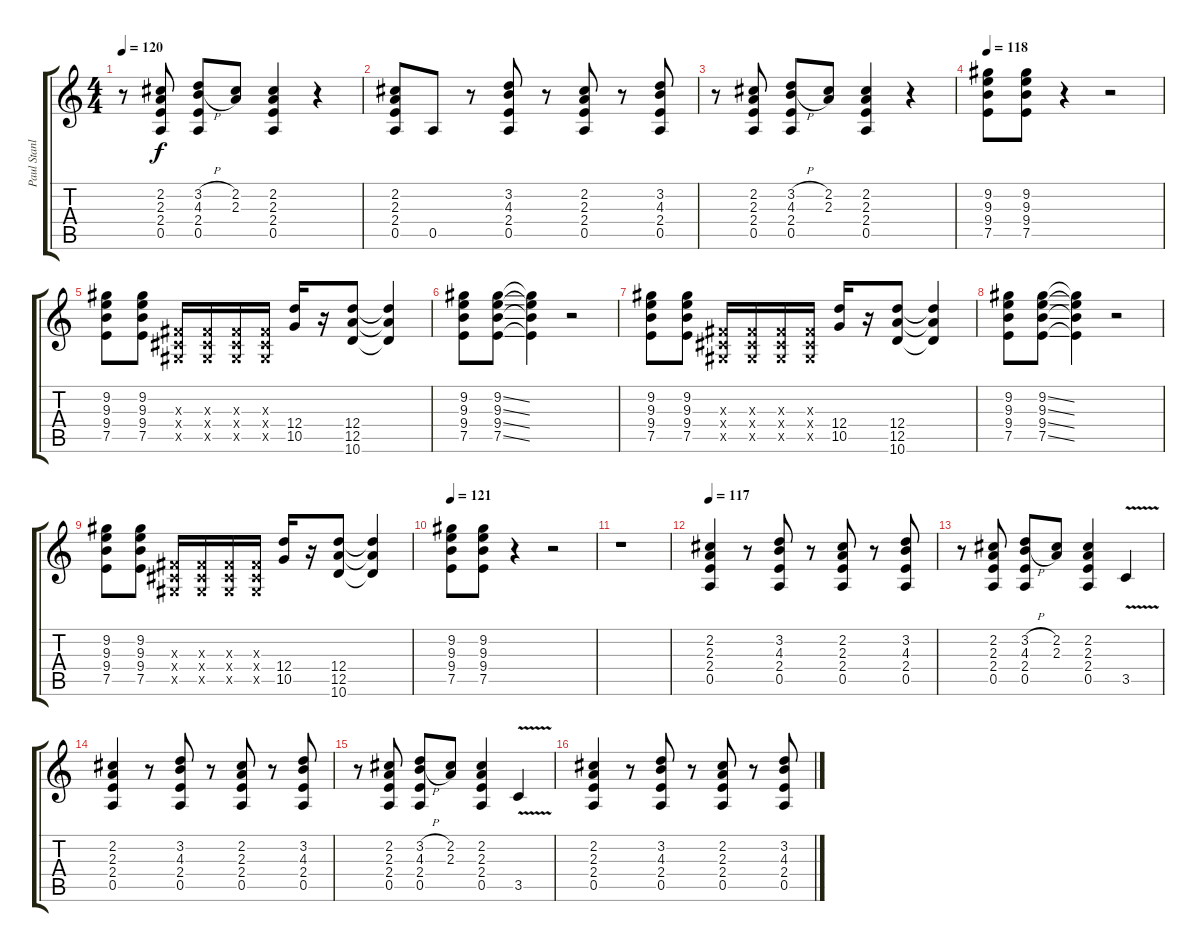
\track ("Paul Stanley" "Paul Stanl") {instrument overdrivenguitar}
\staff {score tabs}
\tuning (E4 B3 G3 D3 A2 E2) {hide}
\ts (4 4)
\tempo 120
\clef g2
\ks c
r.8{dy f} (2.2 2.3 2.4 0.5).8 (3.2{h} 4.3{h} 2.4 0.5).8 (2.2 2.3).8 (2.2 2.3 2.4 0.5).4 r.4 |
(2.2 2.3 2.4 0.5).8 0.5.8 r.8 (3.2 4.3 2.4 0.5).8 r.8 (2.2 2.3 2.4 0.5).8 r.8 (3.2 4.3 2.4 0.5).8 |
r.8 (2.2 2.3 2.4 0.5).8 (3.2{h} 4.3{h} 2.4 0.5).8 (2.2 2.3).8 (2.2 2.3 2.4 0.5).4 r.4 |
\tempo 118
(9.2 9.3 9.4 7.5).8 (9.2 9.3 9.4 7.5).8 r.4 r.2 |
(9.2 9.3 9.4 7.5).8 (9.2 9.3 9.4 7.5).8 (-1.3{x} -1.4{x} -1.5{x}).16 (-1.3{x} -1.4{x} -1.5{x}).16 (-1.3{x} -1.4{x} -1.5{x}).16 (-1.3{x} -1.4{x} -1.5{x}).16 (12.4 10.5).16 r.16 (12.4 12.5 10.6).8 (12.4{t} 12.5{t} 10.6{t}).4 |
(9.2 9.3 9.4 7.5).8 (9.2{ss} 9.3{ss} 9.4{ss} 7.5{ss}).8 (9.2{t} 9.3{t} 9.4{t} 7.5{t}).4 r.2 |
(9.2 9.3 9.4 7.5).8 (9.2 9.3 9.4 7.5).8 (-1.3{x} -1.4{x} -1.5{x}).16 (-1.3{x} -1.4{x} -1.5{x}).16 (-1.3{x} -1.4{x} -1.5{x}).16 (-1.3{x} -1.4{x} -1.5{x}).16 (12.4 10.5).16 r.16 (12.4 12.5 10.6).8 (12.4{t} 12.5{t} 10.6{t}).4 |
(9.2 9.3 9.4 7.5).8 (9.2{ss} 9.3{ss} 9.4{ss} 7.5{ss}).8 (9.2{t} 9.3{t} 9.4{t} 7.5{t}).4 r.2 |
(9.2 9.3 9.4 7.5).8 (9.2 9.3 9.4 7.5).8 (-1.3{x} -1.4{x} -1.5{x}).16 (-1.3{x} -1.4{x} -1.5{x}).16 (-1.3{x} -1.4{x} -1.5{x}).16 (-1.3{x} -1.4{x} -1.5{x}).16 (12.4 10.5).16 r.16 (12.4 12.5 10.6).8 (12.4{t} 12.5{t} 10.6{t}).4 |
\tempo 121
(9.2 9.3 9.4 7.5).8 (9.2 9.3 9.4 7.5).8 r.4 r.2 |
r.1 |
\tempo 117
(2.2 2.3 2.4 0.5).4 r.8 (3.2 4.3 2.4 0.5).8 r.8 (2.2 2.3 2.4 0.5).8 r.8 (3.2 4.3 2.4 0.5).8 |
r.8 (2.2 2.3 2.4 0.5).8 (3.2{h} 4.3{h} 2.4 0.5).8 (2.2 2.3).8 (2.2 2.3 2.4 0.5).4 3.5{v}.4 |
(2.2 2.3 2.4 0.5).4 r.8 (3.2 4.3 2.4 0.5).8 r.8 (2.2 2.3 2.4 0.5).8 r.8 (3.2 4.3 2.4 0.5).8 |
r.8 (2.2 2.3 2.4 0.5).8 (3.2{h} 4.3{h} 2.4 0.5).8 (2.2 2.3).8 (2.2 2.3 2.4 0.5).4 3.5{v}.4 |
(2.2 2.3 2.4 0.5).4 r.8 (3.2 4.3 2.4 0.5).8 r.8 (2.2 2.3 2.4 0.5).8 r.8 (3.2 4.3 2.4 0.5).8
